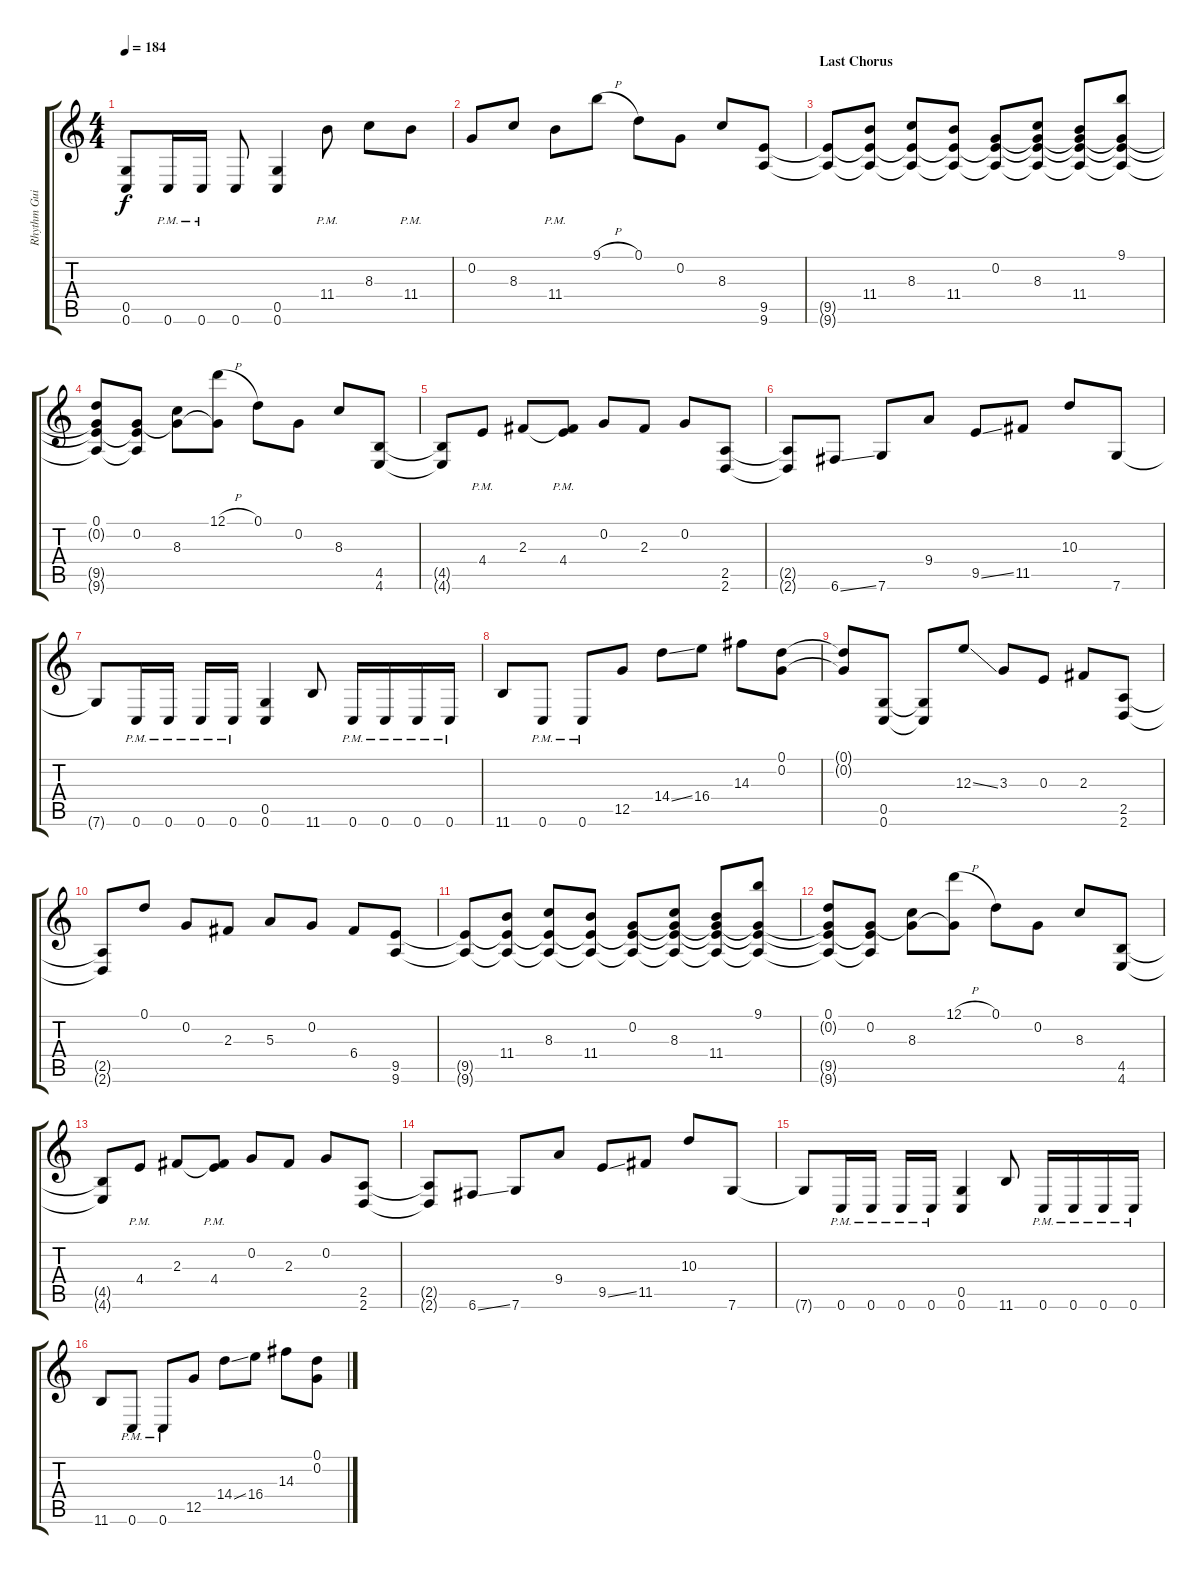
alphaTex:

\track ("Rhythm Guitar" "Rhythm Gui") {instrument overdrivenguitar}
\staff {score tabs}
\tuning (D4 G3 E3 C3 G2 C2) {hide}
\ts (4 4)
\tempo 184
\clef g2
\ks c
(0.5{t} 0.6{t}).8{dy f} 0.6{pm}.16 0.6{pm}.16 0.6.8 (0.5 0.6).4 11.4{pm}.8 8.3.8 11.4{pm}.8 |
0.2.8 8.3.8 11.4{pm}.8 9.1{h}.8 0.1.8 0.2.8 8.3.8 (9.5 9.6).8 |
\section ("" "Last Chorus")
(9.5{t} 9.6{t}).8 (11.4 9.5{t} 9.6{t}).8 (8.3 9.5{t} 9.6{t}).8 (11.4 9.5{t} 9.6{t}).8 (0.2 9.5{t} 9.6{t}).8 (0.2{t} 8.3 9.5{t} 9.6{t}).8 (0.2{t} 11.4 9.5{t} 9.6{t}).8 (9.1 0.2{t} 9.5{t} 9.6{t}).8 |
(0.1 0.2{t} 9.5{t} 9.6{t}).8 (0.2 9.5{t} 9.6{t}).8 (0.2{t} 8.3).8 (12.1{h} 0.2{t}).8 0.1.8 0.2.8 8.3.8 (4.5 4.6).8 |
(4.5{t} 4.6{t}).8 4.4{pm}.8 2.3.8 (2.3{t} 4.4{pm}).8 0.2.8 2.3.8 0.2.8 (2.5 2.6).8 |
(2.5{t} 2.6{t}).8 6.6{ss}.8 7.6.8 9.4.8 9.5{ss}.8 11.5.8 10.3.8 7.6.8 |
7.6{t}.8 0.6{pm}.16 0.6{pm}.16 0.6{pm}.16 0.6{pm}.16 (0.5 0.6).4 11.6.8 0.6{pm}.16 0.6{pm}.16 0.6{pm}.16 0.6{pm}.16 |
11.6.8 0.6{pm}.8 0.6{pm}.8 12.5.8 14.4{ss}.8 16.4.8 14.3.8 (0.1 0.2).8 |
(0.1{t} 0.2{t}).8 (0.5 0.6).8 (0.5{t} 0.6{t}).8 12.3{ss}.8 3.3.8 0.3.8 2.3.8 (2.5 2.6).8 |
(2.5{t} 2.6{t}).8 0.1.8 0.2.8 2.3.8 5.3.8 0.2.8 6.4.8 (9.5 9.6).8 |
(9.5{t} 9.6{t}).8 (11.4 9.5{t} 9.6{t}).8 (8.3 9.5{t} 9.6{t}).8 (11.4 9.5{t} 9.6{t}).8 (0.2 9.5{t} 9.6{t}).8 (0.2{t} 8.3 9.5{t} 9.6{t}).8 (0.2{t} 11.4 9.5{t} 9.6{t}).8 (9.1 0.2{t} 9.5{t} 9.6{t}).8 |
(0.1 0.2{t} 9.5{t} 9.6{t}).8 (0.2 9.5{t} 9.6{t}).8 (0.2{t} 8.3).8 (12.1{h} 0.2{t}).8 0.1.8 0.2.8 8.3.8 (4.5 4.6).8 |
(4.5{t} 4.6{t}).8 4.4{pm}.8 2.3.8 (2.3{t} 4.4{pm}).8 0.2.8 2.3.8 0.2.8 (2.5 2.6).8 |
(2.5{t} 2.6{t}).8 6.6{ss}.8 7.6.8 9.4.8 9.5{ss}.8 11.5.8 10.3.8 7.6.8 |
7.6{t}.8 0.6{pm}.16 0.6{pm}.16 0.6{pm}.16 0.6{pm}.16 (0.5 0.6).4 11.6.8 0.6{pm}.16 0.6{pm}.16 0.6{pm}.16 0.6{pm}.16 |
11.6.8 0.6{pm}.8 0.6{pm}.8 12.5.8 14.4{ss}.8 16.4.8 14.3.8 (0.1 0.2).8
